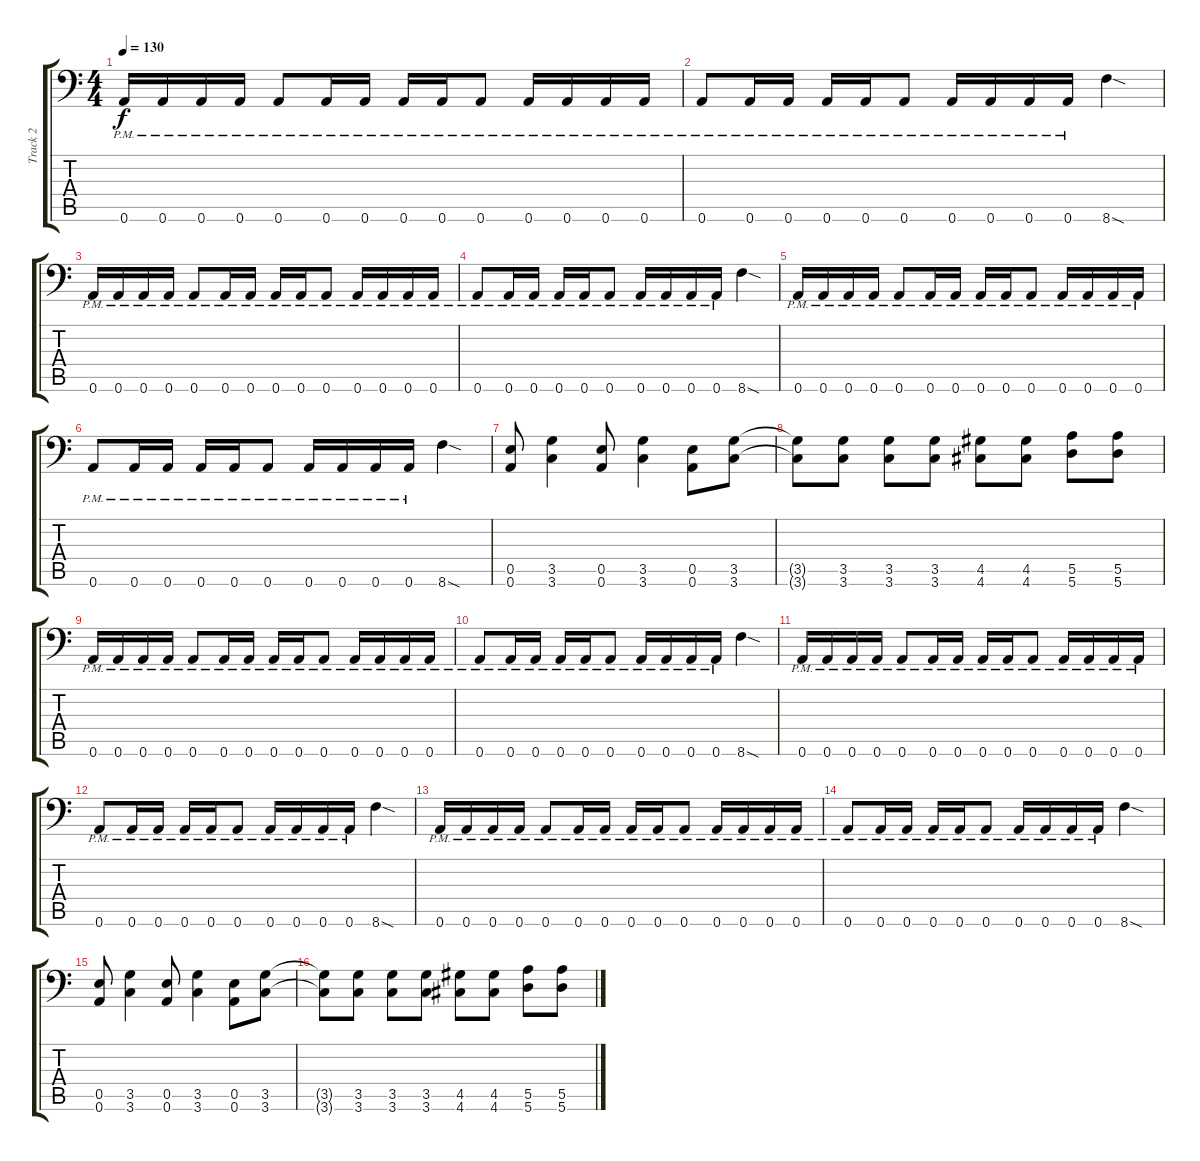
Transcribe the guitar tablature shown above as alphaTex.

\track ("Track 2" "Track 2") {instrument distortionguitar}
\staff {score tabs}
\tuning (B3 Gb3 D3 A2 E2 A1) {hide}
\ts (4 4)
\tempo 130
\clef f4
\ks c
0.6{pm}.16{dy f} 0.6{pm}.16 0.6{pm}.16 0.6{pm}.16 0.6{pm}.8 0.6{pm}.16 0.6{pm}.16 0.6{pm}.16 0.6{pm}.16 0.6{pm}.8 0.6{pm}.16 0.6{pm}.16 0.6{pm}.16 0.6{pm}.16 |
0.6{pm}.8 0.6{pm}.16 0.6{pm}.16 0.6{pm}.16 0.6{pm}.16 0.6{pm}.8 0.6{pm}.16 0.6{pm}.16 0.6{pm}.16 0.6{pm}.16 8.6{sod}.4 |
0.6{pm}.16 0.6{pm}.16 0.6{pm}.16 0.6{pm}.16 0.6{pm}.8 0.6{pm}.16 0.6{pm}.16 0.6{pm}.16 0.6{pm}.16 0.6{pm}.8 0.6{pm}.16 0.6{pm}.16 0.6{pm}.16 0.6{pm}.16 |
0.6{pm}.8 0.6{pm}.16 0.6{pm}.16 0.6{pm}.16 0.6{pm}.16 0.6{pm}.8 0.6{pm}.16 0.6{pm}.16 0.6{pm}.16 0.6{pm}.16 8.6{sod}.4 |
0.6{pm}.16 0.6{pm}.16 0.6{pm}.16 0.6{pm}.16 0.6{pm}.8 0.6{pm}.16 0.6{pm}.16 0.6{pm}.16 0.6{pm}.16 0.6{pm}.8 0.6{pm}.16 0.6{pm}.16 0.6{pm}.16 0.6{pm}.16 |
0.6{pm}.8 0.6{pm}.16 0.6{pm}.16 0.6{pm}.16 0.6{pm}.16 0.6{pm}.8 0.6{pm}.16 0.6{pm}.16 0.6{pm}.16 0.6{pm}.16 8.6{sod}.4 |
(0.5 0.6).8 (3.5 3.6).4 (0.5 0.6).8 (3.5 3.6).4 (0.5 0.6).8 (3.5 3.6).8 |
(3.5{t} 3.6{t}).8 (3.5 3.6).8 (3.5 3.6).8 (3.5 3.6).8 (4.5 4.6).8 (4.5 4.6).8 (5.5 5.6).8 (5.5 5.6).8 |
0.6{pm}.16 0.6{pm}.16 0.6{pm}.16 0.6{pm}.16 0.6{pm}.8 0.6{pm}.16 0.6{pm}.16 0.6{pm}.16 0.6{pm}.16 0.6{pm}.8 0.6{pm}.16 0.6{pm}.16 0.6{pm}.16 0.6{pm}.16 |
0.6{pm}.8 0.6{pm}.16 0.6{pm}.16 0.6{pm}.16 0.6{pm}.16 0.6{pm}.8 0.6{pm}.16 0.6{pm}.16 0.6{pm}.16 0.6{pm}.16 8.6{sod}.4 |
0.6{pm}.16 0.6{pm}.16 0.6{pm}.16 0.6{pm}.16 0.6{pm}.8 0.6{pm}.16 0.6{pm}.16 0.6{pm}.16 0.6{pm}.16 0.6{pm}.8 0.6{pm}.16 0.6{pm}.16 0.6{pm}.16 0.6{pm}.16 |
0.6{pm}.8 0.6{pm}.16 0.6{pm}.16 0.6{pm}.16 0.6{pm}.16 0.6{pm}.8 0.6{pm}.16 0.6{pm}.16 0.6{pm}.16 0.6{pm}.16 8.6{sod}.4 |
0.6{pm}.16 0.6{pm}.16 0.6{pm}.16 0.6{pm}.16 0.6{pm}.8 0.6{pm}.16 0.6{pm}.16 0.6{pm}.16 0.6{pm}.16 0.6{pm}.8 0.6{pm}.16 0.6{pm}.16 0.6{pm}.16 0.6{pm}.16 |
0.6{pm}.8 0.6{pm}.16 0.6{pm}.16 0.6{pm}.16 0.6{pm}.16 0.6{pm}.8 0.6{pm}.16 0.6{pm}.16 0.6{pm}.16 0.6{pm}.16 8.6{sod}.4 |
(0.5 0.6).8 (3.5 3.6).4 (0.5 0.6).8 (3.5 3.6).4 (0.5 0.6).8 (3.5 3.6).8 |
(3.5{t} 3.6{t}).8 (3.5 3.6).8 (3.5 3.6).8 (3.5 3.6).8 (4.5 4.6).8 (4.5 4.6).8 (5.5 5.6).8 (5.5 5.6).8
